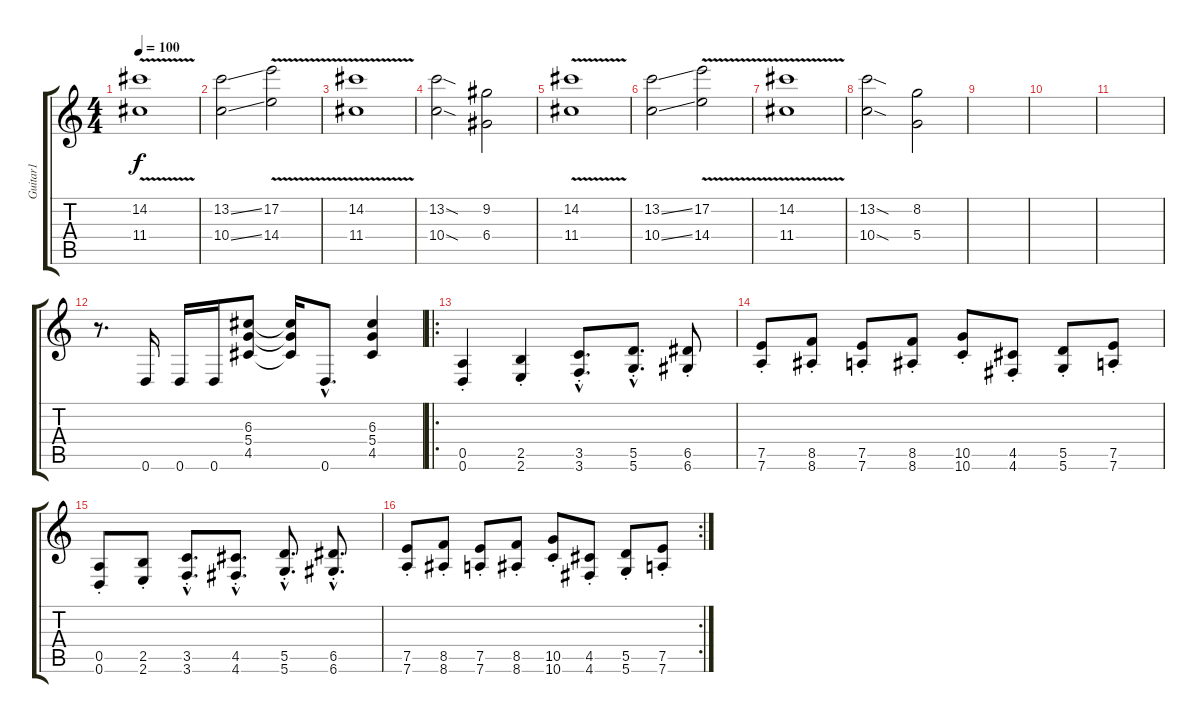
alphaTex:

\track ("Guitar1" "Guitar1") {instrument distortionguitar}
\staff {score tabs}
\tuning (E4 B3 G3 D3 A2 D2) {hide}
\ts (4 4)
\tempo 100
\clef g2
\ks c
(14.2{v} 11.4{v}).1{dy f instrument distortionguitar} |
(13.2{ss} 10.4{ss}).2 (17.2{v} 14.4{v}).2 |
(14.2{v} 11.4{v}).1 |
(13.2{sod} 10.4{sod}).2 (9.2 6.4).2 |
(14.2{v} 11.4{v}).1 |
(13.2{ss} 10.4{ss}).2 (17.2{v} 14.4{v}).2 |
(14.2{v} 11.4{v}).1 |
(13.2{sod} 10.4{sod}).2 (8.2 5.4).2 |
|
|
|
r.8{d instrument distortionguitar} 0.6.16 0.6.16 0.6.16 (6.3 5.4 4.5).8 (6.3{t} 5.4{t} 4.5{t}).16 0.6{hac}.8{d} (6.3 5.4 4.5).4 |
\ro
(0.5{st} 0.6{st}).4{instrument distortionguitar} (2.5{st} 2.6{st}).4 (3.5{hac st} 3.6{hac st}).8{d} (5.5{hac st} 5.6{hac st}).8{d} (6.5{st} 6.6{st}).8 |
(7.5{st} 7.6{st}).8 (8.5{st} 8.6{st}).8 (7.5{st} 7.6{st}).8 (8.5{st} 8.6{st}).8 (10.5{st} 10.6{st}).8 (4.5{st} 4.6{st}).8 (5.5{st} 5.6{st}).8 (7.5{st} 7.6{st}).8 |
(0.5{st} 0.6{st}).8 (2.5{st} 2.6{st}).8 (3.5{hac st} 3.6{hac st}).8{d} (4.5{hac st} 4.6{hac st}).8{d} (5.5{hac st} 5.6{hac st}).8{d} (6.5{hac st} 6.6{hac st}).8{d} |
\rc 2
(7.5{st} 7.6{st}).8 (8.5{st} 8.6{st}).8 (7.5{st} 7.6{st}).8 (8.5{st} 8.6{st}).8 (10.5{st} 10.6{st}).8 (4.5{st} 4.6{st}).8 (5.5{st} 5.6{st}).8 (7.5{st} 7.6{st}).8
